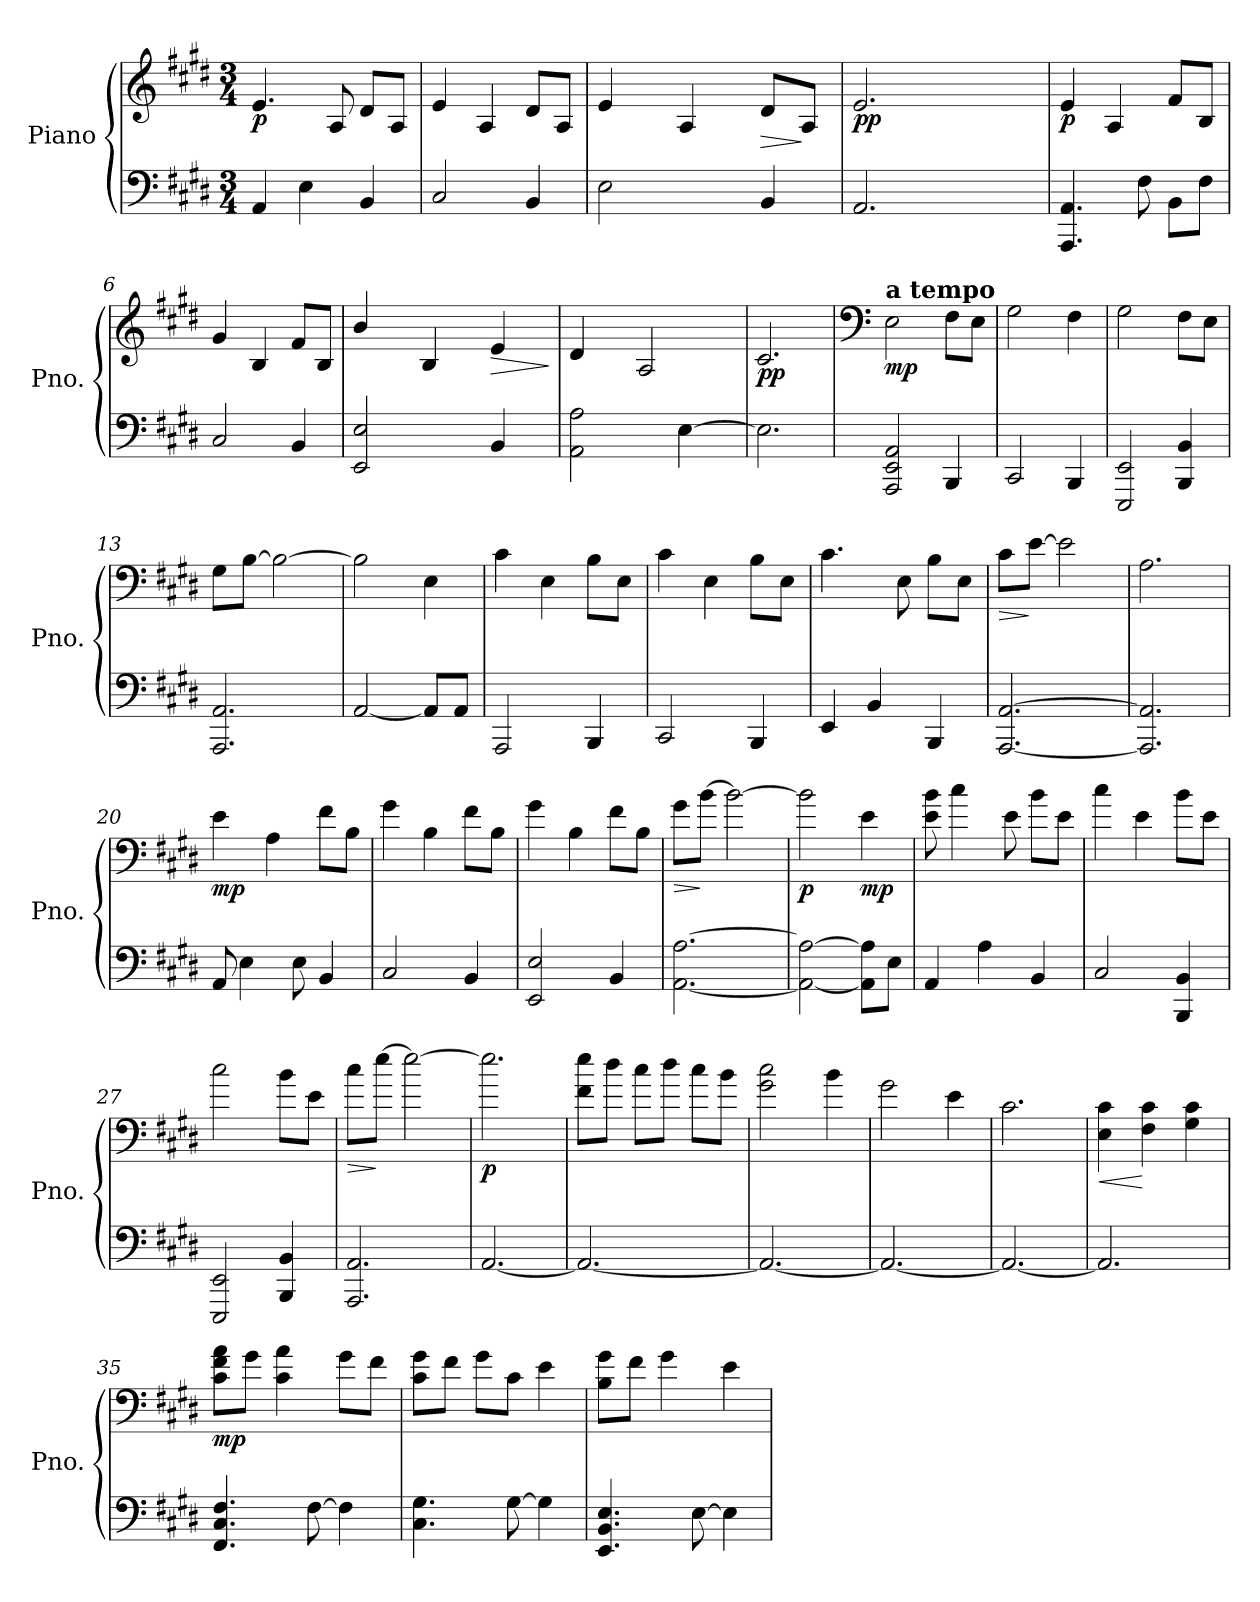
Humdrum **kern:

**kern	**kern	**dynam
*part1	*part1	*part1
*staff2	*staff1	*staff1/2
*I"Piano	*	*
*I'Pno.	*	*
*clefF4	*clefG2	*
*k[f#c#g#d#]	*k[f#c#g#d#]	*
*E:	*E:	*
*M3/4	*M3/4	*
*MM116	*MM116	*
=1	=1	=1
!	!	!LO:DY:b
4AA/	4.e/	p
4E\	.	.
.	8A/	.
4BB/	8d#/L	.
.	8A/J	.
=2	=2	=2
2C#/	4e/	.
.	4A/	.
4BB/	8d#/L	.
.	8A/J	.
=3	=3	=3
!	!LO:TX:a:B:t=poco rit.	!
*	*^	*
*	*	*^	*
*	*	*	*^	*
*	*	*	*	*^	*
*	*	*	*	*	*^	*
*	*	*	*	*	*	*^	*
2E\	4e/	16ryy	8ryy	8.ryy	4ryy	4.ryy	4..ryy	.
.	.	2ryy	.	.	.	.	.	.
.	.	.	2ryy	.	.	.	.	.
.	.	.	.	2ryy	.	.	.	.
.	4A/	.	.	.	16ryy	.	.	.
.	.	.	.	.	4..ryy	.	.	.
.	.	.	.	.	.	4.ryy	.	.
.	.	.	.	.	.	.	4ryy	.
!	!	!	!	!	!	!	!	!LO:HP:b
4BB/	8d#/L	.	.	.	.	.	.	>
.	.	8.ryy	.	.	.	.	.	.
.	8A/J	.	8ryy	.	.	.	.	]
.	.	.	.	16ryy	.	.	16ryy	.
=4	=4	=4	=4	=4	=4	=4	=4	=4
!	!	!	!	!	!	!	!	!LO:DY:b
*	*	*	*	*	*v	*v	*v	*
2.AA/	2.e/	16ryy	8ryy	8.ryy	4ryy	pp
.	.	2ryy	.	.	.	.
.	.	.	2ryy	.	.	.
.	.	.	.	2ryy	.	.
.	.	.	.	.	2ryy	.
.	.	8.ryy	.	.	.	.
.	.	.	8ryy	.	.	.
.	.	.	.	16ryy	.	.
=5	=5	=5	=5	=5	=5	=5
!	!LO:TX:a:B:t=a tempo	!	!	!	!	!
!	!	!	!	!	!	!LO:DY:b
*	*v	*v	*v	*v	*v	*
4.AA/ 4.AAA/	4e/	p
.	4A/	.
8F#\	.	.
8BB\L	8f#/L	.
8F#\J	8B/J	.
!!LO:LB:g=z
=6	=6	=6
2C#/	4g#/	.
.	4B/	.
4BB/	8f#/L	.
.	8B/J	.
=7	=7	=7
!	!LO:TX:a:B:t=poco rit.	!
*	*^	*
*	*	*^	*
*	*	*	*^	*
*	*	*	*	*^	*
*	*	*	*	*	*^	*
*	*	*	*	*	*	*^	*
2E/ 2EE/	4b/	16ryy	8ryy	8.ryy	4ryy	4.ryy	4..ryy	.
.	.	2ryy	.	.	.	.	.	.
.	.	.	2ryy	.	.	.	.	.
.	.	.	.	2ryy	.	.	.	.
.	4B/	.	.	.	16ryy	.	.	.
.	.	.	.	.	4..ryy	.	.	.
.	.	.	.	.	.	4.ryy	.	.
.	.	.	.	.	.	.	4ryy	.
!	!	!	!	!	!	!	!	!LO:HP:b
4BB/	4e/	.	.	.	.	.	.	>
.	.	8.ryy	.	.	.	.	.	.
.	.	.	8ryy	.	.	.	.	.
.	.	.	.	16ryy	.	.	16ryy	.
.	.	.	.	.	.	.	.	]
*	*	*	*	*v	*v	*v	*v	*
=8	=8	=8	=8	=8	=8
2A\ 2AA\	4d#/	16ryy	8ryy	8.ryy	.
.	.	2ryy	.	.	.
.	.	.	2ryy	.	.
.	.	.	.	2ryy	.
.	2A/	.	.	.	.
[>4E\	.	.	.	.	.
.	.	8.ryy	.	.	.
.	.	.	8ryy	.	.
.	.	.	.	16ryy	.
=9	=9	=9	=9	=9	=9
!	!	!	!	!	!LO:DY:b
*	*v	*v	*v	*v	*
2.E\]	2.c#/	pp
=10	=10	=10
*	*clefF4	*
!	!LO:TX:a:B:t=a tempo	!
!	!	!LO:DY:b
2AA/ 2EE/ 2AAA/	2E\	mp
4BBB/	8F#\L	.
.	8E\J	.
=11	=11	=11
2CC#/	2G#\	.
4BBB/	4F#\	.
!!LO:LB:g=z
=12	=12	=12
2EE/ 2EEE/	2G#\	.
4BB/ 4BBB/	8F#\L	.
.	8E\J	.
=13	=13	=13
2.AA/ 2.AAA/	8G#\L	.
.	[>8B\J	.
.	2B\_>	.
=14	=14	=14
[<2AA/	2B\]	.
8AA/L]	4E\	.
8AA/J	.	.
=15	=15	=15
2AAA/	4c#\	.
.	4E\	.
4BBB/	8B\L	.
.	8E\J	.
=16	=16	=16
2CC#/	4c#\	.
.	4E\	.
4BBB/	8B\L	.
.	8E\J	.
!!LO:LB:g=z
=17	=17	=17
4EE/	4.c#\	.
4BB/	.	.
.	8E\	.
4BBB/	8B\L	.
.	8E\J	.
=18	=18	=18
!	!	!LO:HP:b
[>2.AA/ [<2.AAA/	8c#\L	>
.	[>8e\J	]
.	2e\]	.
=19	=19	=19
2.AA/] 2.AAA/]	2.A\	.
=20	=20	=20
!	!	!LO:DY:b
8AA/	4e\	mp
4E\	.	.
.	4A\	.
8E\	.	.
4BB/	8f#\L	.
.	8B\J	.
=21	=21	=21
2C#/	4g#\	.
.	4B\	.
4BB/	8f#\L	.
.	8B\J	.
=22	=22	=22
2E/ 2EE/	4g#\	.
.	4B\	.
4BB/	8f#\L	.
.	8B\J	.
!!LO:PB:g=z
=23	=23	=23
!	!	!LO:HP:b
[>2.A\ [<2.AA\	8g#\L	>
.	[>8b\J	]
.	2b\_>	.
=24	=24	=24
!	!	!LO:DY:b
2A\_> 2AA\_<	2b\]	p
!	!	!LO:DY:b
8A\] 8AA\]L	4e\	mp
8E\J	.	.
=25	=25	=25
4AA/	8b\ 8e\	.
.	4cc#\	.
4A\	.	.
.	8e\	.
4BB/	8b\L	.
.	8e\J	.
=26	=26	=26
2C#/	4cc#\	.
.	4e\	.
4BB/ 4BBB/	8b\L	.
.	8e\J	.
=27	=27	=27
2EE/ 2EEE/	2cc#\	.
4BB/ 4BBB/	8b\L	.
.	8e\J	.
=28	=28	=28
!	!	!LO:HP:b
2.AA/ 2.AAA/	8cc#\L	>
.	[>8ee\J	]
.	2ee\_>	.
!!LO:LB:g=z
=29	=29	=29
!	!	!LO:DY:b
[<2.AA/	2.ee\]	p
=30	=30	=30
2.AA/_<	8ee\ 8f#\L	.
.	8dd#\J	.
.	8cc#\L	.
.	8dd#\J	.
.	8cc#\L	.
.	8b\J	.
=31	=31	=31
2.AA/_<	2cc#\ 2g#\	.
.	4b\	.
=32	=32	=32
2.AA/_<	2g#\	.
.	4e\	.
=33	=33	=33
2.AA/_<	2.c#\	.
=34	=34	=34
!	!	!LO:HP:b
2.AA/]	4c#\ 4E\	<
.	4c#\ 4F#\	[
.	4c#\ 4G#\	.
!!LO:LB:g=z
=35	=35	=35
!	!	!LO:DY:b
4.F#/ 4.C#/ 4.FF#/	8a\ 8f#\ 8c#\L	mp
.	8g#\J	.
.	4a\ 4c#\	.
[>8F#\	.	.
4F#\]	8g#\L	.
.	8f#\J	.
=36	=36	=36
4.G#\ 4.C#\	8g#\ 8c#\L	.
.	8f#\J	.
.	8g#\L	.
[>8G#\	8c#\J	.
4G#\]	4e\	.
=37	=37	=37
4.E/ 4.BB/ 4.EE/	8g#\ 8B\L	.
.	8f#\J	.
.	4g#\	.
[>8E\	.	.
4E\]	4e\	.
=	=	=
*-	*-	*-
